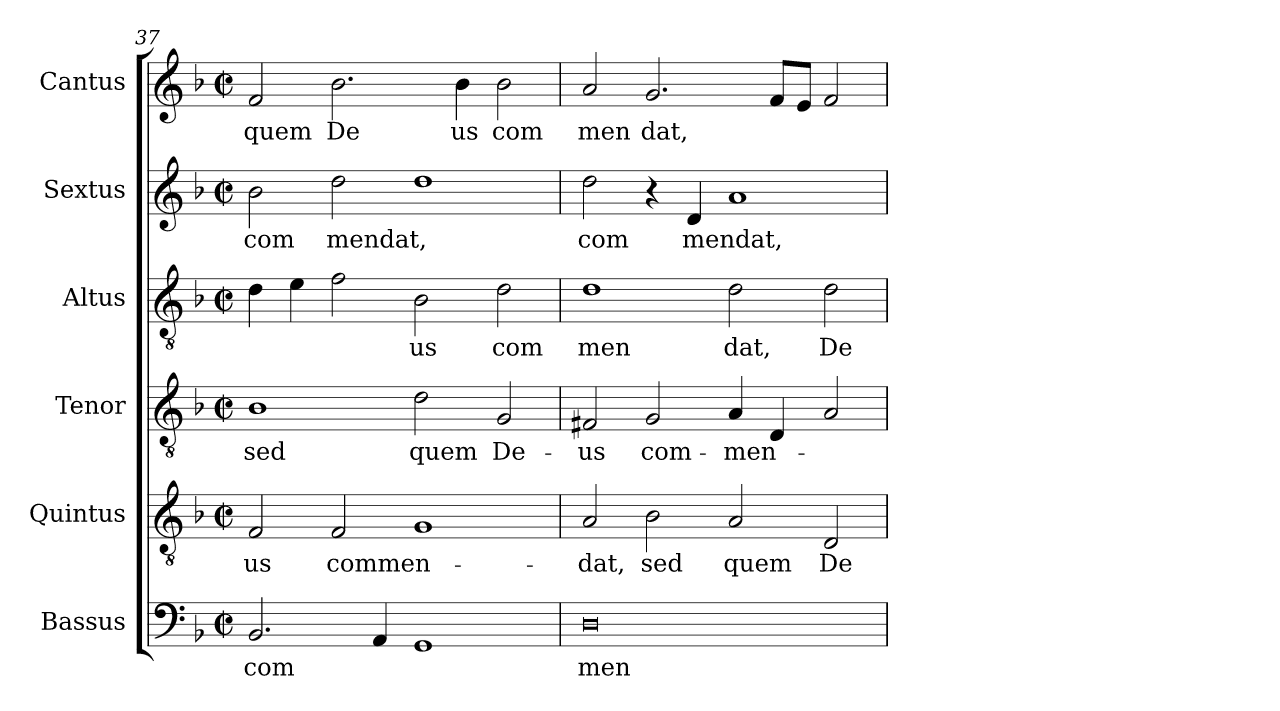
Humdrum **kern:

**kern	**text	**kern	**text	**kern	**text	**kern	**text	**kern	**text	**kern	**text
*part6	*part6	*part5	*part5	*part4	*part4	*part3	*part3	*part2	*part2	*part1	*part1
*staff6	*staff6	*staff5	*staff5	*staff4	*staff4	*staff3	*staff3	*staff2	*staff2	*staff1	*staff1
*I"Bassus	*	*I"Quintus	*	*I"Tenor	*	*I"Altus	*	*I"Sextus	*	*I"Cantus	*
*clefF4	*	*clefGv2	*	*clefGv2	*	*clefGv2	*	*clefG2	*	*clefG2	*
*k[b-]	*	*k[b-]	*	*k[b-]	*	*k[b-]	*	*k[b-]	*	*k[b-]	*
*F:	*	*F:	*	*F:	*	*F:	*	*F:	*	*F:	*
*M2/2	*	*M2/2	*	*M2/2	*	*M2/2	*	*M2/2	*	*M2/2	*
*met(c|)	*	*met(c|)	*	*met(c|)	*	*met(c|)	*	*met(c|)	*	*met(c|)	*
=37	=37	=37	=37	=37	=37	=37	=37	=37	=37	=37	=37
!	!LO:LY:b	!	!LO:LY:b:cj	!	!LO:LY:b:cj	!	!	!	!LO:LY:b:cj	!	!LO:LY:b:cj
2.BB-/	com	2F/	-us	1B-	sed	4d\	.	2b-\	com	2f/	quem
.	.	.	.	.	.	4e\	.	.	.	.	.
!	!	!	!LO:LY:b	!	!	!	!	!	!LO:LY:b:cj	!	!LO:LY:b:cj
.	.	2F/	commen-	.	.	2f\	.	2dd\	mendat,	2.b-\	De
4AA/	.	.	.	.	.	.	.	.	.	.	.
!	!	!	!	!	!LO:LY:b:cj	!	!LO:LY:b:cj	!	!	!	!
1GG	.	1G	.	2d\	quem	2B-\	us	1dd	.	.	.
!	!	!	!	!	!	!	!	!	!	!	!LO:LY:b:cj
.	.	.	.	.	.	.	.	.	.	4b-\	us
!	!	!	!	!	!LO:LY:b:cj	!	!LO:LY:b:cj	!	!	!	!LO:LY:b:cj
.	.	.	.	2G/	De-	2d\	com	.	.	2b-\	com
=38	=38	=38	=38	=38	=38	=38	=38	=38	=38	=38	=38
!	!LO:LY:b:cj	!	!LO:LY:b:cj	!	!LO:LY:b:cj	!	!LO:LY:b:cj	!	!LO:LY:b:cj	!	!LO:LY:b:cj
0D	men	2A/	-dat,	2F#X/	-us	1d	men	2dd\	com	2a/	men
!	!	!	!LO:LY:b:cj	!	!LO:LY:b:cj	!	!	!	!	!	!LO:LY:b
.	.	2B-\	sed	2G/	com-	.	.	4r	.	2.g/	dat,
!	!	!	!	!	!	!	!	!	!LO:LY:b:cj	!	!
.	.	.	.	.	.	.	.	4d/	mendat,	.	.
!	!	!	!LO:LY:b:cj	!	!LO:LY:b	!	!LO:LY:b:cj	!	!	!	!
.	.	2A/	quem	4A/	-men-	2d\	dat,	1a	.	.	.
.	.	.	.	4D/	.	.	.	.	.	8f/L	.
.	.	.	.	.	.	.	.	.	.	8e/J	.
!	!	!	!LO:LY:b:cj	!	!	!	!LO:LY:b:cj	!	!	!	!
.	.	2D/	De-	2A/	.	2d\	De	.	.	2f/	.
=	=	=	=	=	=	=	=	=	=	=	=
*-	*-	*-	*-	*-	*-	*-	*-	*-	*-	*-	*-
